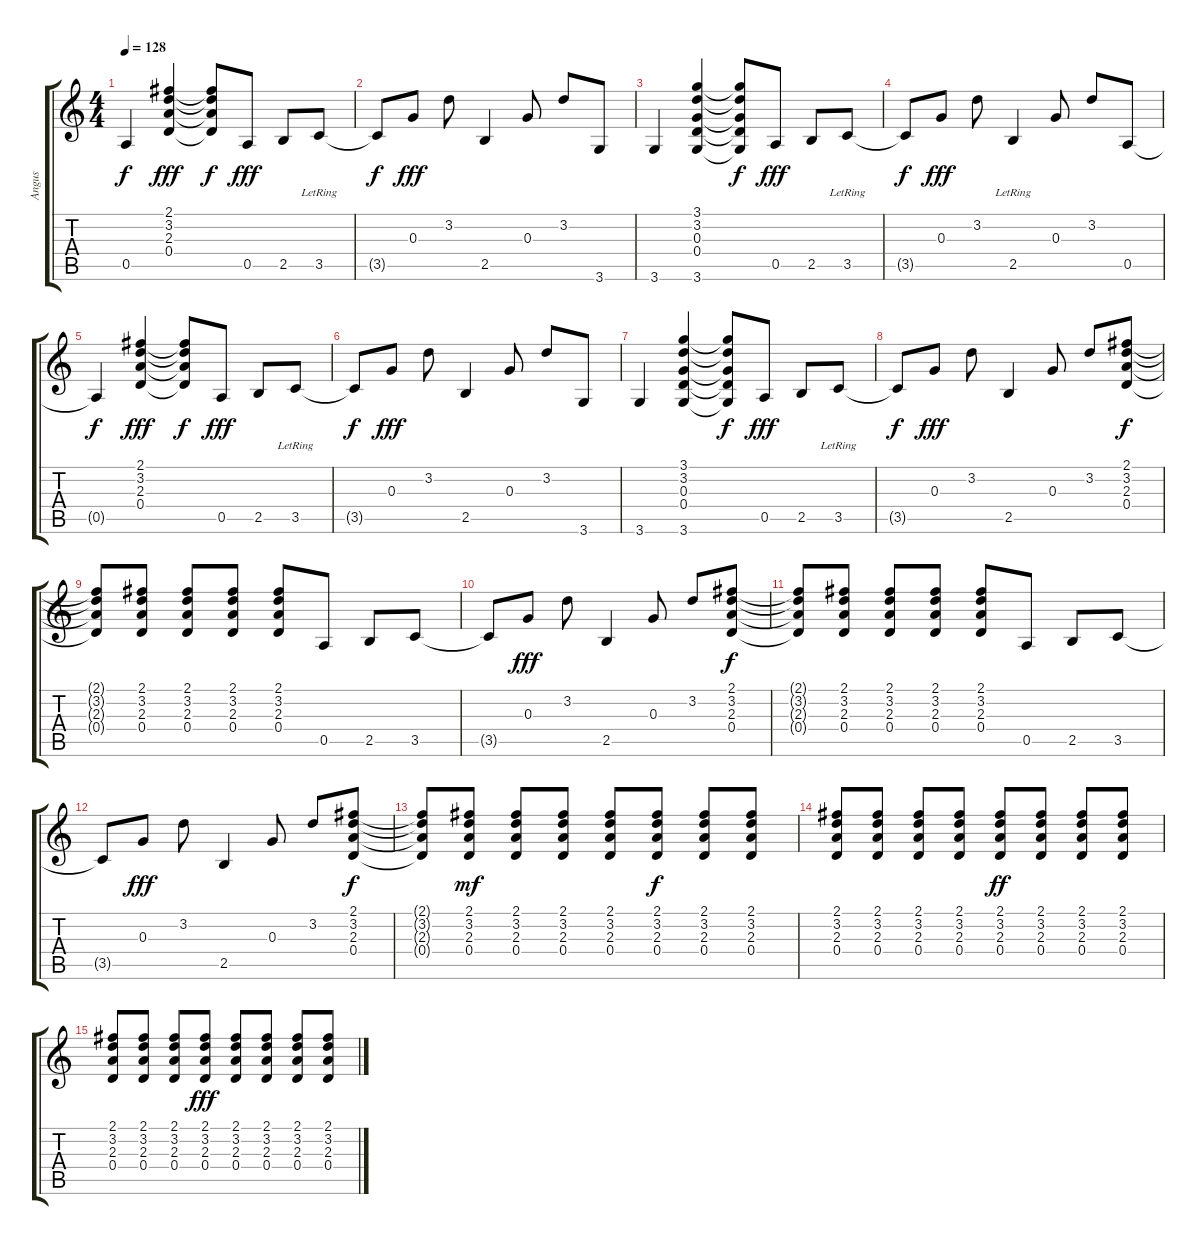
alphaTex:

\track ("Angus" "Angus") {instrument distortionguitar}
\staff {score tabs}
\tuning (E4 B3 G3 D3 A2 E2) {hide}
\ts (4 4)
\tempo 128
\clef g2
\ks c
0.5{t}.4{dy f} (2.1 3.2 2.3 0.4).4{dy fff} (2.1{t} 3.2{t} 2.3{t} 0.4{t}).8{dy f} 0.5.8{dy fff} 2.5.8 3.5{lr}.8 |
3.5{t}.8{dy f} 0.3.8{dy fff} 3.2.8 2.5.4 0.3.8 3.2.8 3.6.8 |
3.6.4 (3.1 3.2 0.3 0.4 3.6).4 (3.1{t} 3.2{t} 0.3{t} 0.4{t} 3.6{t}).8{dy f} 0.5.8{dy fff} 2.5.8 3.5{lr}.8 |
3.5{t}.8{dy f} 0.3.8{dy fff} 3.2.8 2.5{lr}.4 0.3.8 3.2.8 0.5.8 |
0.5{t}.4{dy f} (2.1 3.2 2.3 0.4).4{dy fff} (2.1{t} 3.2{t} 2.3{t} 0.4{t}).8{dy f} 0.5.8{dy fff} 2.5.8 3.5{lr}.8 |
3.5{t}.8{dy f} 0.3.8{dy fff} 3.2.8 2.5.4 0.3.8 3.2.8 3.6.8 |
3.6.4 (3.1 3.2 0.3 0.4 3.6).4 (3.1{t} 3.2{t} 0.3{t} 0.4{t} 3.6{t}).8{dy f} 0.5.8{dy fff} 2.5.8 3.5{lr}.8 |
3.5{t}.8{dy f} 0.3.8{dy fff} 3.2.8 2.5.4 0.3.8 3.2.8 (2.1 3.2 2.3 0.4).8{dy f} |
(2.1{t} 3.2{t} 2.3{t} 0.4{t}).8 (2.1 3.2 2.3 0.4).8 (2.1 3.2 2.3 0.4).8 (2.1 3.2 2.3 0.4).8 (2.1 3.2 2.3 0.4).8 0.5.8 2.5.8 3.5.8 |
3.5{t}.8 0.3.8{dy fff} 3.2.8 2.5.4 0.3.8 3.2.8 (2.1 3.2 2.3 0.4).8{dy f} |
(2.1{t} 3.2{t} 2.3{t} 0.4{t}).8 (2.1 3.2 2.3 0.4).8 (2.1 3.2 2.3 0.4).8 (2.1 3.2 2.3 0.4).8 (2.1 3.2 2.3 0.4).8 0.5.8 2.5.8 3.5.8 |
3.5{t}.8 0.3.8{dy fff} 3.2.8 2.5.4 0.3.8 3.2.8 (2.1 3.2 2.3 0.4).8{dy f} |
(2.1{t} 3.2{t} 2.3{t} 0.4{t}).8 (2.1 3.2 2.3 0.4).8{dy mf} (2.1 3.2 2.3 0.4).8 (2.1 3.2 2.3 0.4).8 (2.1 3.2 2.3 0.4).8 (2.1 3.2 2.3 0.4).8{dy f} (2.1 3.2 2.3 0.4).8 (2.1 3.2 2.3 0.4).8 |
(2.1 3.2 2.3 0.4).8 (2.1 3.2 2.3 0.4).8 (2.1 3.2 2.3 0.4).8 (2.1 3.2 2.3 0.4).8 (2.1 3.2 2.3 0.4).8{dy ff} (2.1 3.2 2.3 0.4).8 (2.1 3.2 2.3 0.4).8 (2.1 3.2 2.3 0.4).8 |
(2.1 3.2 2.3 0.4).8 (2.1 3.2 2.3 0.4).8 (2.1 3.2 2.3 0.4).8 (2.1 3.2 2.3 0.4).8{dy fff} (2.1 3.2 2.3 0.4).8 (2.1 3.2 2.3 0.4).8 (2.1 3.2 2.3 0.4).8 (2.1 3.2 2.3 0.4).8
